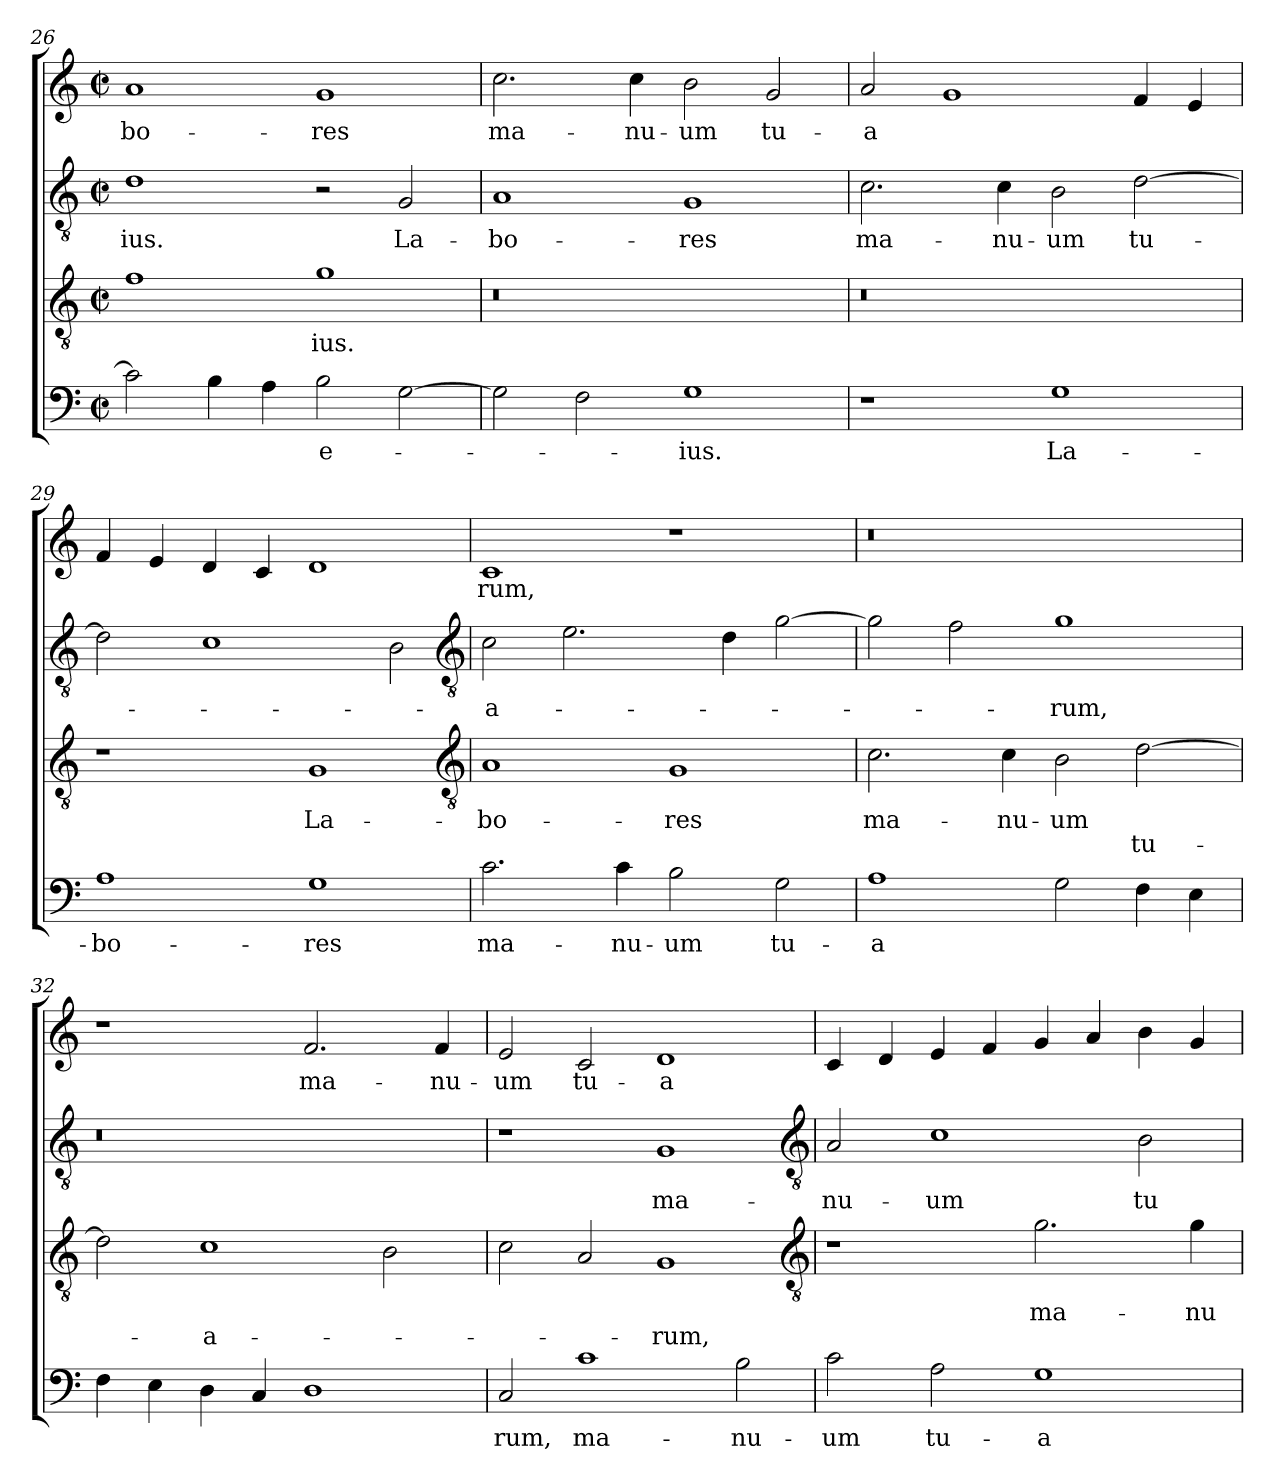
**kern	**text	**kern	**text	**text	**kern	**text	**kern	**text
*part4	*part4	*part3	*part3	*part3	*part2	*part2	*part1	*part1
*staff4	*staff4	*staff3	*staff3	*staff3	*staff2	*staff2	*staff1	*staff1
!!LO:LB:g=z
*clefF4	*	*clefGv2	*	*	*clefGv2	*	*clefG2	*
*M2/2	*	*M2/2	*	*	*M2/2	*	*M2/2	*
*met(c|)	*	*met(c|)	*	*	*met(c|)	*	*met(c|)	*
=26	=26	=26	=26	=26	=26	=26	=26	=26
!	!	!	!	!	!	!LO:LY:b	!	!LO:LY:b
2c]	.	1f	.	.	1d	ius.	1a	-bo-
4B	.	.	.	.	.	.	.	.
4A	.	.	.	.	.	.	.	.
!	!LO:LY:b	!	!LO:LY:b	!	!	!	!	!LO:LY:b
2B	e-	1g	-ius.	.	2r	.	1g	-res
!	!	!	!	!	!	!LO:LY:b	!	!
[2G	.	.	.	.	2G	La-	.	.
=27	=27	=27	=27	=27	=27	=27	=27	=27
!	!	!	!	!	!	!LO:LY:b	!	!LO:LY:b
2G]	.	0r	.	.	1A	-bo-	2.cc	ma-
2F	.	.	.	.	.	.	.	.
!	!	!	!	!	!	!	!	!LO:LY:b
.	.	.	.	.	.	.	4cc	-nu-
!	!LO:LY:b	!	!	!	!	!LO:LY:b	!	!LO:LY:b
1G	-ius.	.	.	.	1G	-res	2b	-um
!	!	!	!	!	!	!	!	!LO:LY:b
.	.	.	.	.	.	.	2g	tu-
=28	=28	=28	=28	=28	=28	=28	=28	=28
!	!	!	!	!	!	!LO:LY:b	!	!LO:LY:b
1r	.	0r	.	.	2.c	ma-	2a	-a
.	.	.	.	.	.	.	1g	.
!	!	!	!	!	!	!LO:LY:b	!	!
.	.	.	.	.	4c	-nu-	.	.
!	!LO:LY:b	!	!	!	!	!LO:LY:b	!	!
1G	La-	.	.	.	2B	-um	.	.
!	!	!	!	!	!	!LO:LY:b	!	!
.	.	.	.	.	[2d	tu-	4f	.
.	.	.	.	.	.	.	4e	.
=29	=29	=29	=29	=29	=29	=29	=29	=29
!	!LO:LY:b	!	!	!	!	!	!	!
1A	-bo-	1r	.	.	2d]	.	4f	.
.	.	.	.	.	.	.	4e	.
.	.	.	.	.	1c	.	4d	.
.	.	.	.	.	.	.	4c	.
!	!LO:LY:b	!	!LO:LY:b	!	!	!	!	!
1G	-res	1G	La-	.	.	.	1d	.
.	.	.	.	.	2B	.	.	.
*	*	*clefGv2	*	*	*clefGv2	*	*	*
!!LO:PB:g=z
=30	=30	=30	=30	=30	=30	=30	=30	=30
!	!LO:LY:b	!	!LO:LY:b	!	!	!LO:LY:b	!	!LO:LY:b
2.c	ma-	1A	-bo-	.	2c	-a-	1c	rum,
.	.	.	.	.	2.e	.	.	.
!	!LO:LY:b	!	!	!	!	!	!	!
4c	-nu-	.	.	.	.	.	.	.
!	!LO:LY:b	!	!LO:LY:b	!	!	!	!	!
2B	-um	1G	-res	.	.	.	1r	.
.	.	.	.	.	4d	.	.	.
!	!LO:LY:b	!	!	!	!	!	!	!
2G	tu-	.	.	.	[2g	.	.	.
=31	=31	=31	=31	=31	=31	=31	=31	=31
!	!LO:LY:b	!	!LO:LY:b	!	!	!	!	!
1A	-a	2.c	ma-	.	2g]	.	0r	.
.	.	.	.	.	2f	.	.	.
!	!	!	!LO:LY:b	!	!	!	!	!
.	.	4c	-nu-	.	.	.	.	.
!	!	!	!LO:LY:b	!	!	!LO:LY:b	!	!
2G	.	2B	-um	.	1g	-rum,	.	.
!	!	!	!	!LO:LY:b	!	!	!	!
4F	.	[2d	.	tu-	.	.	.	.
4E	.	.	.	.	.	.	.	.
=32	=32	=32	=32	=32	=32	=32	=32	=32
4F	.	2d]	.	.	0r	.	1r	.
4E	.	.	.	.	.	.	.	.
!	!	!	!	!LO:LY:b	!	!	!	!
4D	.	1c	.	-a-	.	.	.	.
4C	.	.	.	.	.	.	.	.
!	!	!	!	!	!	!	!	!LO:LY:b
1D	.	.	.	.	.	.	2.f	ma-
.	.	2B	.	.	.	.	.	.
!	!	!	!	!	!	!	!	!LO:LY:b
.	.	.	.	.	.	.	4f	-nu-
=33	=33	=33	=33	=33	=33	=33	=33	=33
!	!LO:LY:b	!	!	!	!	!	!	!LO:LY:b
2C	rum,	2c	.	.	1r	.	2e	-um
!	!LO:LY:b	!	!	!	!	!	!	!LO:LY:b
1c	ma-	2A	.	.	.	.	2c	tu-
!	!	!	!	!LO:LY:b	!	!LO:LY:b	!	!LO:LY:b
.	.	1G	.	-rum,	1G	ma-	1d	-a
!	!LO:LY:b	!	!	!	!	!	!	!
2B	-nu-	.	.	.	.	.	.	.
*	*	*clefGv2	*	*	*clefGv2	*	*	*
!!LO:LB:g=z
=34	=34	=34	=34	=34	=34	=34	=34	=34
!	!LO:LY:b	!	!	!	!	!LO:LY:b	!	!
2c	-um	1r	.	.	2A	-nu-	4c	.
.	.	.	.	.	.	.	4d	.
!	!LO:LY:b	!	!	!	!	!LO:LY:b	!	!
2A	tu-	.	.	.	1c	-um	4e	.
.	.	.	.	.	.	.	4f	.
!	!LO:LY:b	!	!LO:LY:b	!	!	!	!	!
1G	-a-	2.g	ma-	.	.	.	4g	.
.	.	.	.	.	.	.	4a	.
!	!	!	!	!	!	!LO:LY:b	!	!
.	.	.	.	.	2B	tu-	4b	.
!	!	!	!LO:LY:b	!	!	!	!	!
.	.	4g	-nu-	.	.	.	4g	.
=	=	=	=	=	=	=	=	=
*-	*-	*-	*-	*-	*-	*-	*-	*-
